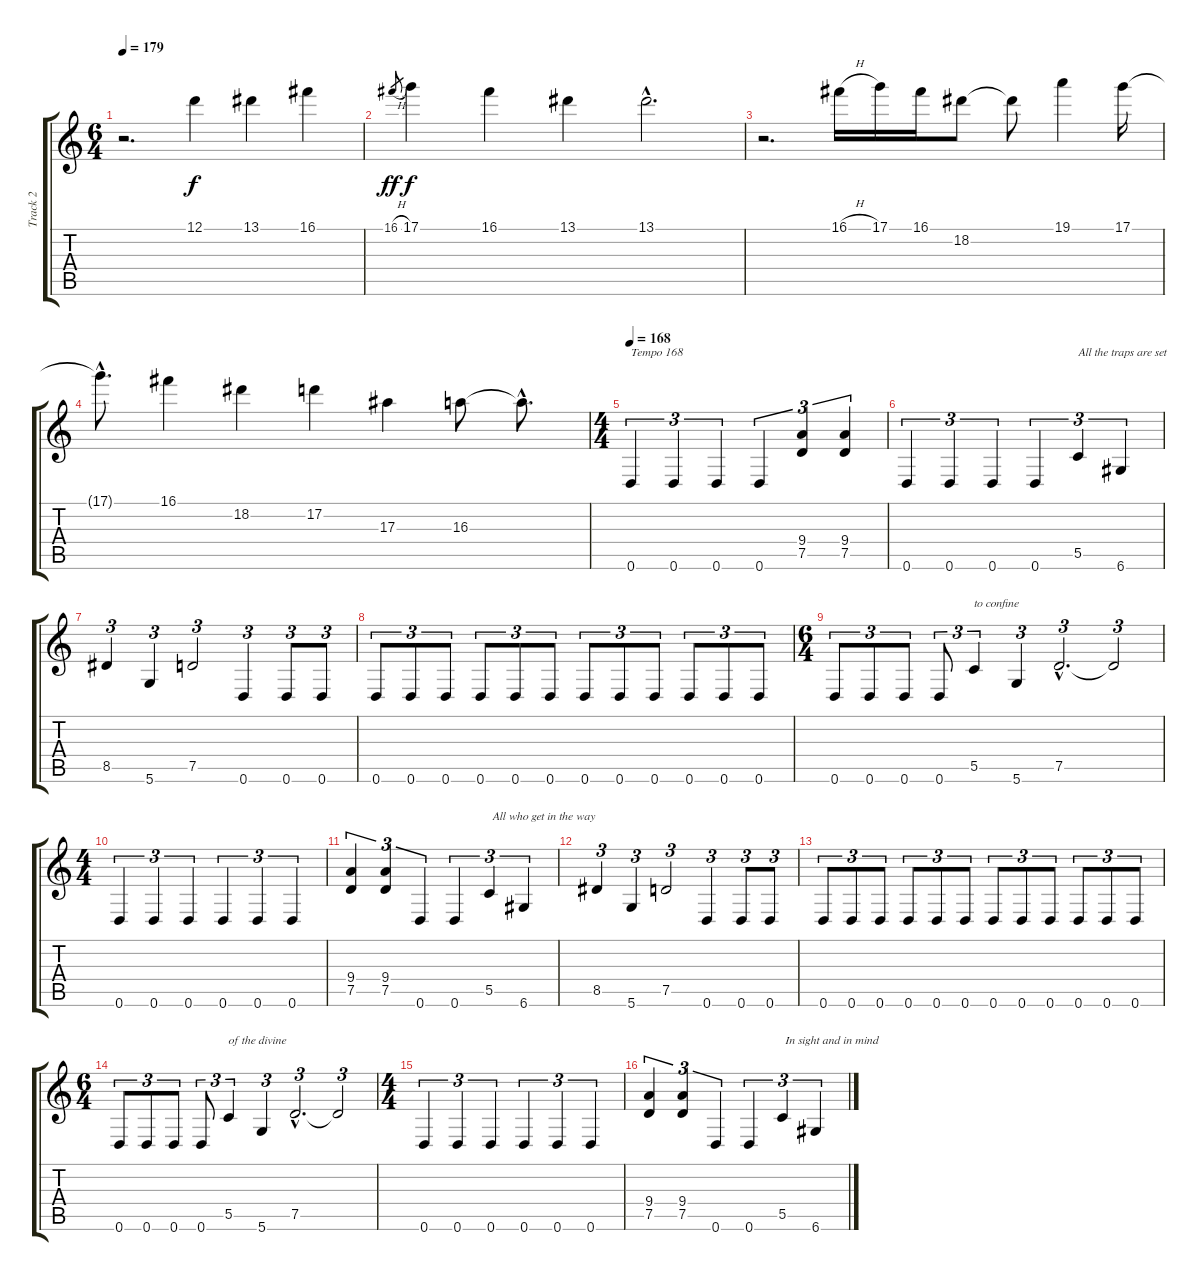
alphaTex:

\track ("Track 2" "Track 2") {instrument overdrivenguitar}
\staff {score tabs}
\tuning (D4 A3 F3 C3 G2 D2) {hide}
\ts (6 4)
\tempo 179
\clef g2
\ks c
r.2{d dy f} 12.1.4 13.1.4 16.1.4 |
16.1{h}.8{gr dy ff} 17.1.4{dy f} 16.1.4 13.1.4 13.1{hac}.2{d} |
r.2{d} 16.1{h}.16 17.1.16 16.1.16 18.2.8 18.2{t}.8 19.1.4 17.1.16 |
17.1{hac t}.8{d} 16.1.4 18.2.4 17.2.4 17.3.4 16.3.8 16.3{hac t}.8{d} |
\ts (4 4)
\tempo 168
0.6.4{tu (3 2) txt "Tempo 168"} 0.6.4{tu (3 2)} 0.6.4{tu (3 2)} 0.6.4{tu (3 2)} (9.4 7.5).4{tu (3 2)} (9.4 7.5).4{tu (3 2)} |
0.6.4{tu (3 2)} 0.6.4{tu (3 2)} 0.6.4{tu (3 2)} 0.6.4{tu (3 2)} 5.5.4{tu (3 2) txt "All the traps are set"} 6.6.4{tu (3 2)} |
8.5.4{tu (3 2)} 5.6.4{tu (3 2)} 7.5.2{tu (3 2)} 0.6.4{tu (3 2)} 0.6.8{tu (3 2)} 0.6.8{tu (3 2)} |
0.6.8{tu (3 2)} 0.6.8{tu (3 2)} 0.6.8{tu (3 2)} 0.6.8{tu (3 2)} 0.6.8{tu (3 2)} 0.6.8{tu (3 2)} 0.6.8{tu (3 2)} 0.6.8{tu (3 2)} 0.6.8{tu (3 2)} 0.6.8{tu (3 2)} 0.6.8{tu (3 2)} 0.6.8{tu (3 2)} |
\ts (6 4)
0.6.8{tu (3 2)} 0.6.8{tu (3 2)} 0.6.8{tu (3 2)} 0.6.8{tu (3 2)} 5.5.4{tu (3 2) txt "to confine"} 5.6.4{tu (3 2)} 7.5{hac}.2{d tu (3 2)} 7.5{t}.2{tu (3 2)} |
\ts (4 4)
0.6.4{tu (3 2)} 0.6.4{tu (3 2)} 0.6.4{tu (3 2)} 0.6.4{tu (3 2)} 0.6.4{tu (3 2)} 0.6.4{tu (3 2)} |
(9.4 7.5).4{tu (3 2)} (9.4 7.5).4{tu (3 2)} 0.6.4{tu (3 2)} 0.6.4{tu (3 2)} 5.5.4{tu (3 2) txt " All who get in the way"} 6.6.4{tu (3 2)} |
8.5.4{tu (3 2)} 5.6.4{tu (3 2)} 7.5.2{tu (3 2)} 0.6.4{tu (3 2)} 0.6.8{tu (3 2)} 0.6.8{tu (3 2)} |
0.6.8{tu (3 2)} 0.6.8{tu (3 2)} 0.6.8{tu (3 2)} 0.6.8{tu (3 2)} 0.6.8{tu (3 2)} 0.6.8{tu (3 2)} 0.6.8{tu (3 2)} 0.6.8{tu (3 2)} 0.6.8{tu (3 2)} 0.6.8{tu (3 2)} 0.6.8{tu (3 2)} 0.6.8{tu (3 2)} |
\ts (6 4)
0.6.8{tu (3 2)} 0.6.8{tu (3 2)} 0.6.8{tu (3 2)} 0.6.8{tu (3 2)} 5.5.4{tu (3 2) txt "of the divine"} 5.6.4{tu (3 2)} 7.5{hac}.2{d tu (3 2)} 7.5{t}.2{tu (3 2)} |
\ts (4 4)
0.6.4{tu (3 2)} 0.6.4{tu (3 2)} 0.6.4{tu (3 2)} 0.6.4{tu (3 2)} 0.6.4{tu (3 2)} 0.6.4{tu (3 2)} |
(9.4 7.5).4{tu (3 2)} (9.4 7.5).4{tu (3 2)} 0.6.4{tu (3 2)} 0.6.4{tu (3 2)} 5.5.4{tu (3 2) txt " In sight and in mind"} 6.6.4{tu (3 2)}
